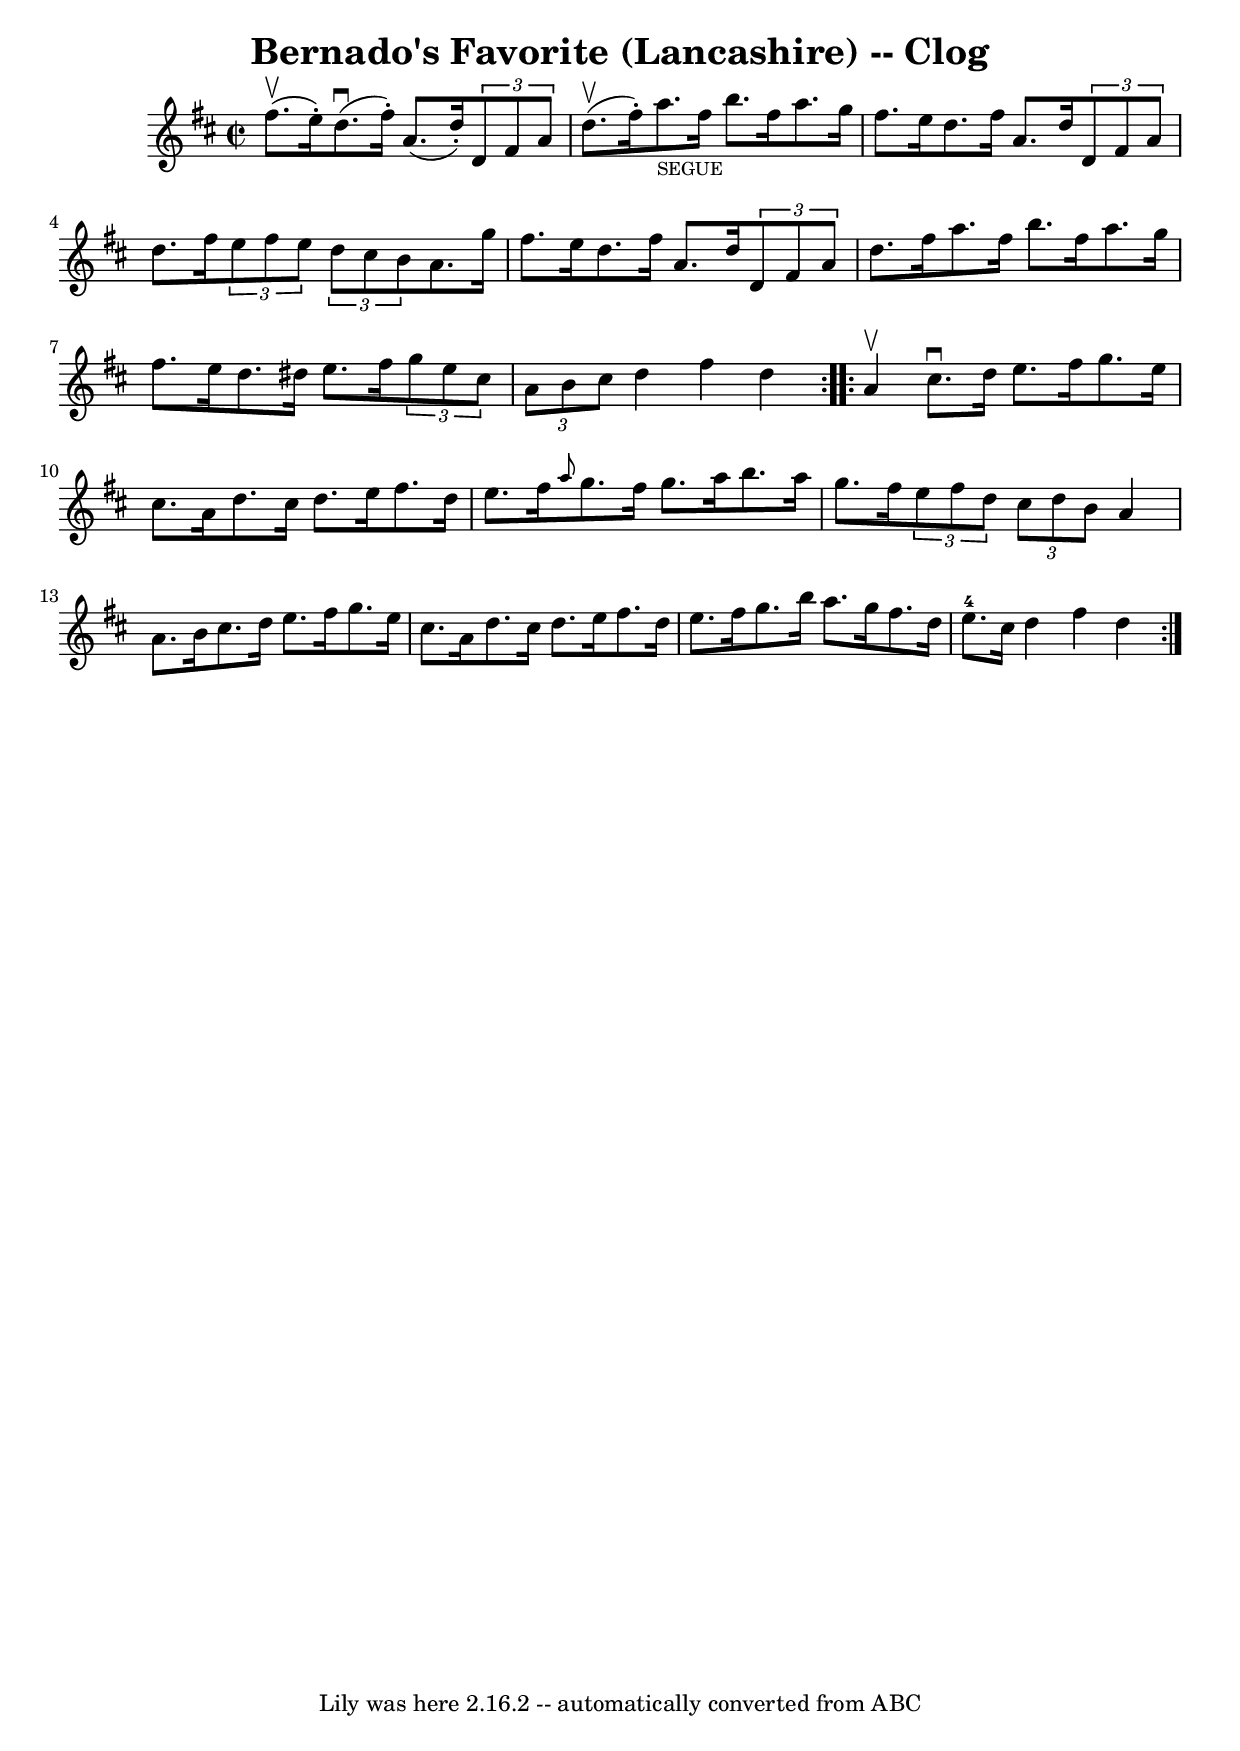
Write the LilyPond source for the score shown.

\version "2.16.2"
\include "Mammoth.ily"
\header {
  %% book = "Ryan's Mammoth Collection"
  crossRefNumber = "1"
  footnotes = "\\\\158 940"
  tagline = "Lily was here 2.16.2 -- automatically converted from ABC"
  title = "Bernado's Favorite (Lancashire) -- Clog"

}
voicedefault =  {



  \repeat volta 2 {

    \override Staff.TimeSignature #'style = #'C
    \time 2/2 
    \key d \major
    fis''8.^\upbow(e''16 -.) |
    d''8. 
    ^\downbow(fis''16 -.) a'8. (d''16 -.)   \times 2/3 { d'8 fis'8 
							 a'8  
						       } d''8.^\upbow(fis''16 -.)   |
    a''8._\segue   
    fis''16 b''8. fis''16 a''8. g''16 fis''8. e''16    |
    
    d''8. fis''16 a'8. d''16    \times 2/3 { d'8 fis'8 a'8  
					   }   
    d''8. fis''16    |
    \times 2/3 { e''8 fis''8 e''8  
	       }   
    \times 2/3 { d''8 cis''8 b'8  
	       } a'8. g''16 fis''8. e''16    
    |
    d''8. fis''16 a'8. d''16    \times 2/3 { d'8 fis'8   
					     a'8  
					   } d''8. fis''16    |
    a''8. fis''16 b''8. fis''16   
    a''8. g''16 fis''8. e''16    |
    d''8. dis''16 e''8.    
    fis''16    \times 2/3 { g''8 e''8 cis''8  
			  }   \times 2/3 { a'8 b'8 
					   cis''8  
					 }   |
    d''4 fis''4 d''4  
  }     
  \repeat volta 2 {
    
    a'4^\upbow |
    cis''8.^\downbow d''16 e''8. fis''16 g''8. 
    e''16 cis''8. a'16    |
    d''8. cis''16 d''8. e''16    
    fis''8. d''16 e''8. fis''16    |
    \grace { a''8  
	   } g''8.    
    fis''16 g''8. a''16 b''8. a''16 g''8. fis''16    |
    
    \times 2/3 { e''8 fis''8 d''8  
	       }   \times 2/3 { cis''8 d''8 b'8 
				
			      } a'4 a'8. b'16    |
    cis''8. d''16 e''8. fis''16   
    g''8. e''16 cis''8. a'16    |
    d''8. cis''16 d''8.    
    e''16 fis''8. d''16 e''8. fis''16    |
    g''8. b''16    
    a''8. g''16 fis''8. d''16 e''8.-4 cis''16    |
    d''4 
    fis''4 d''4  
  }   

}

\score{
  <<

    \context Staff="default"
    {
      \voicedefault 
      
    }

  >>
  \layout {
    
  }
  \midi {
  }

}
